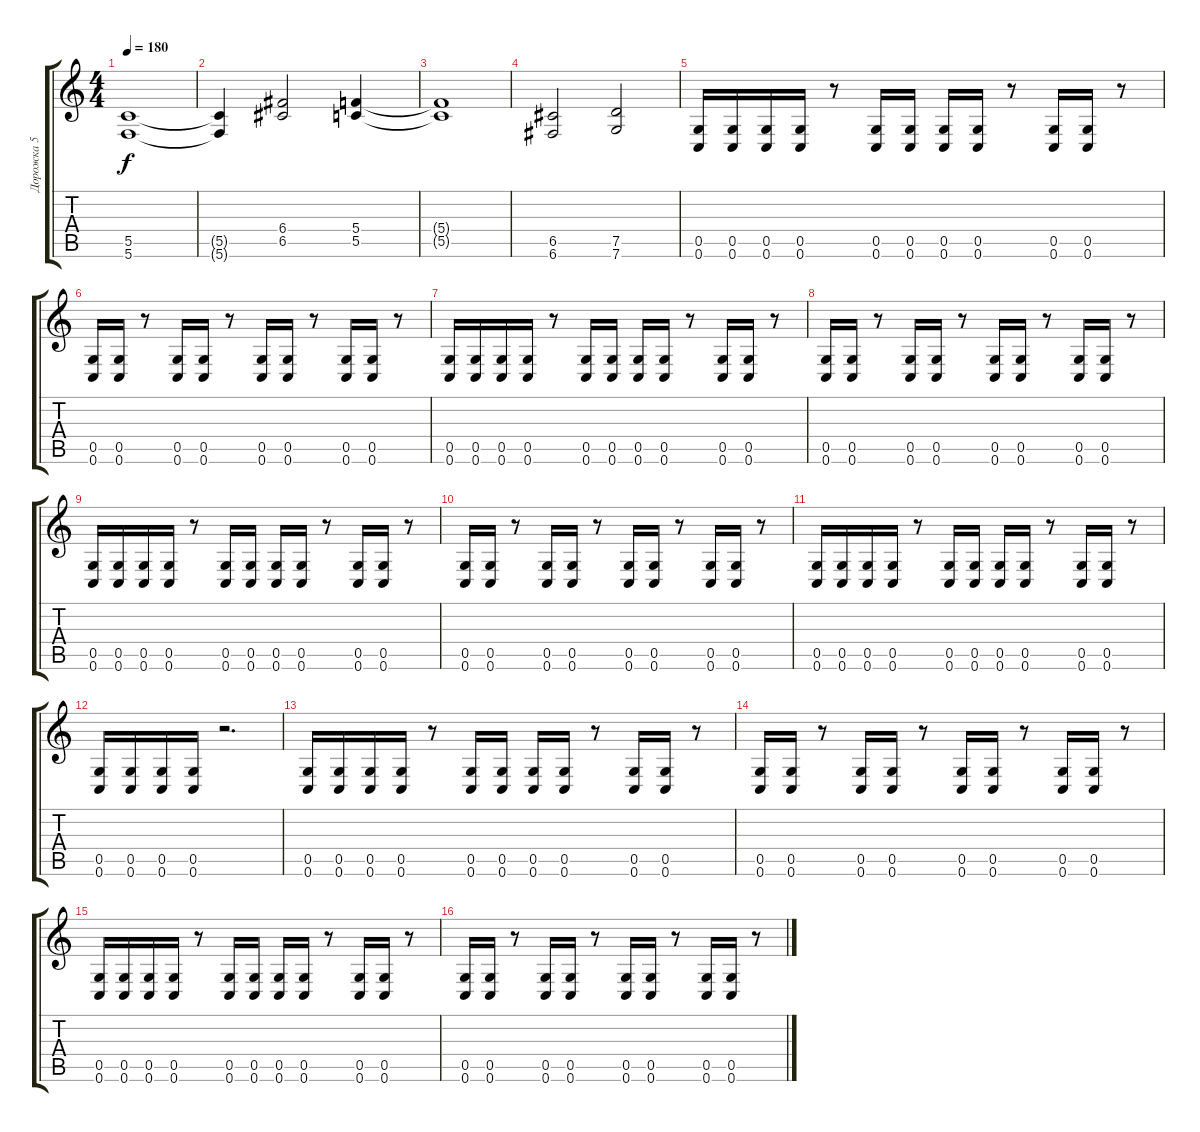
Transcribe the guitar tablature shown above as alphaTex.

\track ("Дорожка 5" "Дорожка 5") {instrument overdrivenguitar}
\staff {score tabs}
\tuning (D4 A3 F3 C3 G2 C2) {hide}
\ts (4 4)
\tempo 180
\clef g2
\ks c
(5.5 5.6).1{dy f} |
(5.5{t} 5.6{t}).4 (6.4 6.5).2 (5.4 5.5).4 |
(5.4{t} 5.5{t}).1 |
(6.5 6.6).2 (7.5 7.6).2 |
(0.5 0.6).16 (0.5 0.6).16 (0.5 0.6).16 (0.5 0.6).16 r.8 (0.5 0.6).16 (0.5 0.6).16 (0.5 0.6).16 (0.5 0.6).16 r.8 (0.5 0.6).16 (0.5 0.6).16 r.8 |
(0.5 0.6).16 (0.5 0.6).16 r.8 (0.5 0.6).16 (0.5 0.6).16 r.8 (0.5 0.6).16 (0.5 0.6).16 r.8 (0.5 0.6).16 (0.5 0.6).16 r.8 |
(0.5 0.6).16 (0.5 0.6).16 (0.5 0.6).16 (0.5 0.6).16 r.8 (0.5 0.6).16 (0.5 0.6).16 (0.5 0.6).16 (0.5 0.6).16 r.8 (0.5 0.6).16 (0.5 0.6).16 r.8 |
(0.5 0.6).16 (0.5 0.6).16 r.8 (0.5 0.6).16 (0.5 0.6).16 r.8 (0.5 0.6).16 (0.5 0.6).16 r.8 (0.5 0.6).16 (0.5 0.6).16 r.8 |
(0.5 0.6).16 (0.5 0.6).16 (0.5 0.6).16 (0.5 0.6).16 r.8 (0.5 0.6).16 (0.5 0.6).16 (0.5 0.6).16 (0.5 0.6).16 r.8 (0.5 0.6).16 (0.5 0.6).16 r.8 |
(0.5 0.6).16 (0.5 0.6).16 r.8 (0.5 0.6).16 (0.5 0.6).16 r.8 (0.5 0.6).16 (0.5 0.6).16 r.8 (0.5 0.6).16 (0.5 0.6).16 r.8 |
(0.5 0.6).16 (0.5 0.6).16 (0.5 0.6).16 (0.5 0.6).16 r.8 (0.5 0.6).16 (0.5 0.6).16 (0.5 0.6).16 (0.5 0.6).16 r.8 (0.5 0.6).16 (0.5 0.6).16 r.8 |
(0.5 0.6).16 (0.5 0.6).16 (0.5 0.6).16 (0.5 0.6).16 r.2{d} |
(0.5 0.6).16 (0.5 0.6).16 (0.5 0.6).16 (0.5 0.6).16 r.8 (0.5 0.6).16 (0.5 0.6).16 (0.5 0.6).16 (0.5 0.6).16 r.8 (0.5 0.6).16 (0.5 0.6).16 r.8 |
(0.5 0.6).16 (0.5 0.6).16 r.8 (0.5 0.6).16 (0.5 0.6).16 r.8 (0.5 0.6).16 (0.5 0.6).16 r.8 (0.5 0.6).16 (0.5 0.6).16 r.8 |
(0.5 0.6).16 (0.5 0.6).16 (0.5 0.6).16 (0.5 0.6).16 r.8 (0.5 0.6).16 (0.5 0.6).16 (0.5 0.6).16 (0.5 0.6).16 r.8 (0.5 0.6).16 (0.5 0.6).16 r.8 |
(0.5 0.6).16 (0.5 0.6).16 r.8 (0.5 0.6).16 (0.5 0.6).16 r.8 (0.5 0.6).16 (0.5 0.6).16 r.8 (0.5 0.6).16 (0.5 0.6).16 r.8
